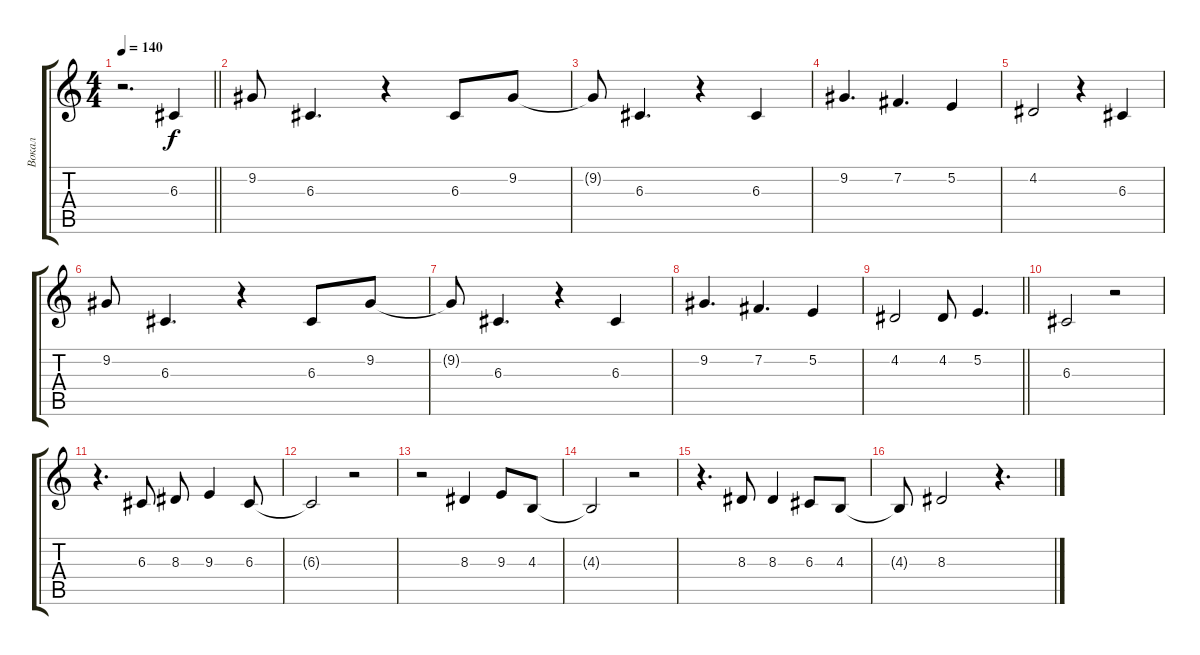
\track ("Вокал" "Вокал") {instrument oboe}
\staff {score tabs}
\tuning (E4 B3 G3 D3 A2 E2) {hide}
\ts (4 4)
\tempo 140
\clef g2
\barLineRight lightlight
\ks c
r.2{d dy f} 6.3.4 |
9.2.8 6.3.4{d} r.4 6.3.8 9.2.8 |
9.2{t}.8 6.3.4{d} r.4 6.3.4 |
9.2.4{d} 7.2.4{d} 5.2.4 |
4.2.2 r.4 6.3.4 |
9.2.8 6.3.4{d} r.4 6.3.8 9.2.8 |
9.2{t}.8 6.3.4{d} r.4 6.3.4 |
9.2.4{d} 7.2.4{d} 5.2.4 |
\barLineRight lightlight
4.2.2 4.2.8 5.2.4{d} |
6.3.2 r.2 |
r.4{d} 6.3.8 8.3.8 9.3.4 6.3.8 |
6.3{t}.2 r.2 |
r.2 8.3.4 9.3.8 4.3.8 |
4.3{t}.2 r.2 |
r.4{d} 8.3.8 8.3.4 6.3.8 4.3.8 |
4.3{t}.8 8.3.2 r.4{d}
